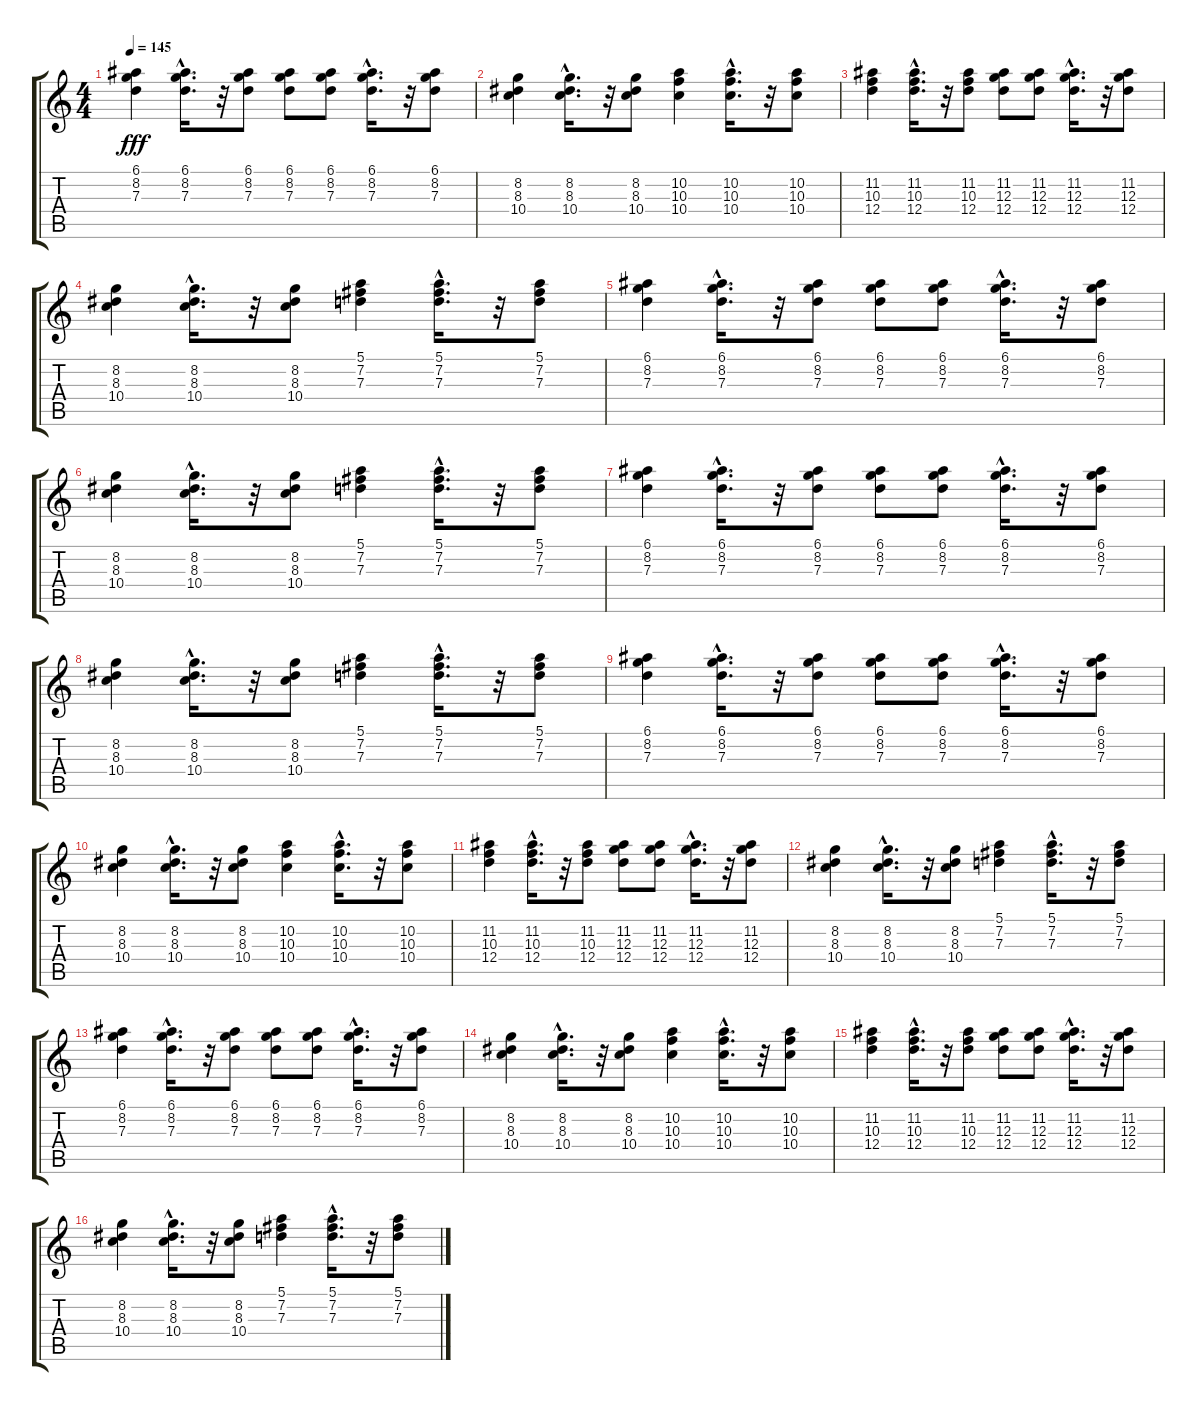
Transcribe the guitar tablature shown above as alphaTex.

\track "" {instrument acousticguitarsteel}
\staff {score tabs}
\tuning (E4 B3 G3 D3 A2 E2) {hide}
\ts (4 4)
\tempo 145
\clef g2
\ks c
(6.1 8.2 7.3).4{dy fff} (6.1{hac} 8.2{hac} 7.3{hac}).16{d} r.32 (6.1 8.2 7.3).8 (6.1 8.2 7.3).8 (6.1 8.2 7.3).8 (6.1{hac} 8.2{hac} 7.3{hac}).16{d} r.32 (6.1 8.2 7.3).8 |
(8.2 8.3 10.4).4 (8.2{hac} 8.3{hac} 10.4{hac}).16{d} r.32 (8.2 8.3 10.4).8 (10.2 10.3 10.4).4 (10.2{hac} 10.3{hac} 10.4{hac}).16{d} r.32 (10.2 10.3 10.4).8 |
(11.2 10.3 12.4).4 (11.2{hac} 10.3{hac} 12.4{hac}).16{d} r.32 (11.2 10.3 12.4).8 (11.2 12.3 12.4).8 (11.2 12.3 12.4).8 (11.2{hac} 12.3{hac} 12.4{hac}).16{d} r.32 (11.2 12.3 12.4).8 |
(8.2 8.3 10.4).4 (8.2{hac} 8.3{hac} 10.4{hac}).16{d} r.32 (8.2 8.3 10.4).8 (5.1 7.2 7.3).4 (5.1{hac} 7.2{hac} 7.3{hac}).16{d} r.32 (5.1 7.2 7.3).8 |
(6.1 8.2 7.3).4 (6.1{hac} 8.2{hac} 7.3{hac}).16{d} r.32 (6.1 8.2 7.3).8 (6.1 8.2 7.3).8 (6.1 8.2 7.3).8 (6.1{hac} 8.2{hac} 7.3{hac}).16{d} r.32 (6.1 8.2 7.3).8 |
(8.2 8.3 10.4).4 (8.2{hac} 8.3{hac} 10.4{hac}).16{d} r.32 (8.2 8.3 10.4).8 (5.1 7.2 7.3).4 (5.1{hac} 7.2{hac} 7.3{hac}).16{d} r.32 (5.1 7.2 7.3).8 |
(6.1 8.2 7.3).4 (6.1{hac} 8.2{hac} 7.3{hac}).16{d} r.32 (6.1 8.2 7.3).8 (6.1 8.2 7.3).8 (6.1 8.2 7.3).8 (6.1{hac} 8.2{hac} 7.3{hac}).16{d} r.32 (6.1 8.2 7.3).8 |
(8.2 8.3 10.4).4 (8.2{hac} 8.3{hac} 10.4{hac}).16{d} r.32 (8.2 8.3 10.4).8 (5.1 7.2 7.3).4 (5.1{hac} 7.2{hac} 7.3{hac}).16{d} r.32 (5.1 7.2 7.3).8 |
(6.1 8.2 7.3).4 (6.1{hac} 8.2{hac} 7.3{hac}).16{d} r.32 (6.1 8.2 7.3).8 (6.1 8.2 7.3).8 (6.1 8.2 7.3).8 (6.1{hac} 8.2{hac} 7.3{hac}).16{d} r.32 (6.1 8.2 7.3).8 |
(8.2 8.3 10.4).4 (8.2{hac} 8.3{hac} 10.4{hac}).16{d} r.32 (8.2 8.3 10.4).8 (10.2 10.3 10.4).4 (10.2{hac} 10.3{hac} 10.4{hac}).16{d} r.32 (10.2 10.3 10.4).8 |
(11.2 10.3 12.4).4 (11.2{hac} 10.3{hac} 12.4{hac}).16{d} r.32 (11.2 10.3 12.4).8 (11.2 12.3 12.4).8 (11.2 12.3 12.4).8 (11.2{hac} 12.3{hac} 12.4{hac}).16{d} r.32 (11.2 12.3 12.4).8 |
(8.2 8.3 10.4).4 (8.2{hac} 8.3{hac} 10.4{hac}).16{d} r.32 (8.2 8.3 10.4).8 (5.1 7.2 7.3).4 (5.1{hac} 7.2{hac} 7.3{hac}).16{d} r.32 (5.1 7.2 7.3).8 |
(6.1 8.2 7.3).4 (6.1{hac} 8.2{hac} 7.3{hac}).16{d} r.32 (6.1 8.2 7.3).8 (6.1 8.2 7.3).8 (6.1 8.2 7.3).8 (6.1{hac} 8.2{hac} 7.3{hac}).16{d} r.32 (6.1 8.2 7.3).8 |
(8.2 8.3 10.4).4 (8.2{hac} 8.3{hac} 10.4{hac}).16{d} r.32 (8.2 8.3 10.4).8 (10.2 10.3 10.4).4 (10.2{hac} 10.3{hac} 10.4{hac}).16{d} r.32 (10.2 10.3 10.4).8 |
(11.2 10.3 12.4).4 (11.2{hac} 10.3{hac} 12.4{hac}).16{d} r.32 (11.2 10.3 12.4).8 (11.2 12.3 12.4).8 (11.2 12.3 12.4).8 (11.2{hac} 12.3{hac} 12.4{hac}).16{d} r.32 (11.2 12.3 12.4).8 |
(8.2 8.3 10.4).4 (8.2{hac} 8.3{hac} 10.4{hac}).16{d} r.32 (8.2 8.3 10.4).8 (5.1 7.2 7.3).4 (5.1{hac} 7.2{hac} 7.3{hac}).16{d} r.32 (5.1 7.2 7.3).8
